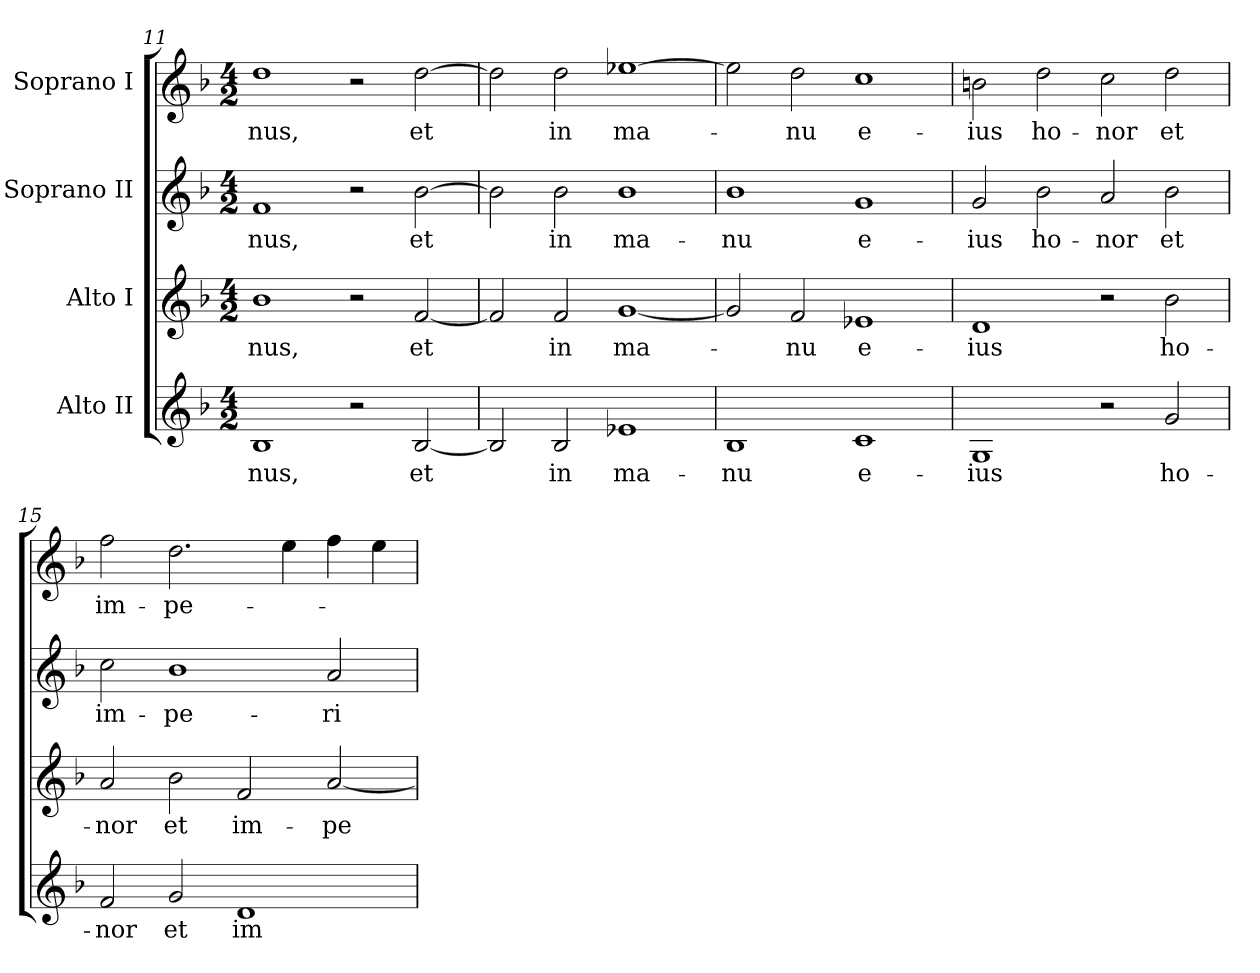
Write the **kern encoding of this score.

**kern	**text	**kern	**text	**kern	**text	**kern	**text
*part4	*part4	*part3	*part3	*part2	*part2	*part1	*part1
*staff4	*staff4	*staff3	*staff3	*staff2	*staff2	*staff1	*staff1
*I"Alto II	*	*I"Alto I	*	*I"Soprano II	*	*I"Soprano I	*
*clefG2	*	*clefG2	*	*clefG2	*	*clefG2	*
*ITrd7c12	*	*ITrd7c12	*	*	*	*	*
*k[b-]	*	*k[b-]	*	*k[b-]	*	*k[b-]	*
*F:	*	*F:	*	*F:	*	*F:	*
*M4/2	*	*M4/2	*	*M4/2	*	*M4/2	*
=11	=11	=11	=11	=11	=11	=11	=11
!	!LO:LY:b:color=#000000	!	!	!	!	!	!
!	!	!	!LO:LY:b:color=#000000	!	!	!	!
!	!	!	!	!	!LO:LY:b:color=#000000	!	!
!	!	!	!	!	!	!	!LO:LY:b:color=#000000
1BB-i	-nus,	1B-i	-nus,	1fi	-nus,	1ddi	-nus,
2r	.	2r	.	2r	.	2r	.
!	!LO:LY:b:color=#000000	!	!	!	!	!	!
!	!	!	!LO:LY:b:color=#000000	!	!	!	!
!	!	!	!	!	!LO:LY:b:color=#000000	!	!
!	!	!	!	!	!	!	!LO:LY:b:color=#000000
[2BB-i/	et	[2Fi/	et	[2b-i\	et	[2ddi\	et
!!LO:PB:g=z
=12	=12	=12	=12	=12	=12	=12	=12
2BB-i/]	.	2Fi/]	.	2b-i\]	.	2ddi\]	.
!	!LO:LY:b:color=#000000	!	!	!	!	!	!
!	!	!	!LO:LY:b:color=#000000	!	!	!	!
!	!	!	!	!	!LO:LY:b:color=#000000	!	!
!	!	!	!	!	!	!	!LO:LY:b:color=#000000
2BB-i/	in	2Fi/	in	2b-i\	in	2ddi\	in
!	!LO:LY:b:color=#000000	!	!	!	!	!	!
!	!	!	!LO:LY:b:color=#000000	!	!	!	!
!	!	!	!	!	!LO:LY:b:color=#000000	!	!
!	!	!	!	!	!	!	!LO:LY:b:color=#000000
1E-Xi	ma-	[1Gi	ma-	1b-i	ma-	[1ee-Xi	ma-
=13	=13	=13	=13	=13	=13	=13	=13
!	!LO:LY:b:color=#000000	!	!	!	!	!	!
!	!	!	!	!	!LO:LY:b:color=#000000	!	!
1BB-i	-nu	2Gi/]	.	1b-i	-nu	2ee-i\]	.
!	!	!	!LO:LY:b:color=#000000	!	!	!	!
!	!	!	!	!	!	!	!LO:LY:b:color=#000000
.	.	2Fi/	-nu	.	.	2ddi\	-nu
!	!LO:LY:b:color=#000000	!	!	!	!	!	!
!	!	!	!LO:LY:b:color=#000000	!	!	!	!
!	!	!	!	!	!LO:LY:b:color=#000000	!	!
!	!	!	!	!	!	!	!LO:LY:b:color=#000000
1Ci	e-	1E-Xi	e-	1gi	e-	1cci	e-
=14	=14	=14	=14	=14	=14	=14	=14
!	!LO:LY:b:color=#000000	!	!	!	!	!	!
!	!	!	!LO:LY:b:color=#000000	!	!	!	!
!	!	!	!	!	!LO:LY:b:color=#000000	!	!
!	!	!	!	!	!	!	!LO:LY:b:color=#000000
1GGi	-ius	1Di	-ius	2gi/	-ius	2bni\	-ius
!	!	!	!	!	!LO:LY:b:color=#000000	!	!
!	!	!	!	!	!	!	!LO:LY:b:color=#000000
.	.	.	.	2b-i\	ho-	2ddi\	ho-
!	!	!	!	!	!LO:LY:b:color=#000000	!	!
!	!	!	!	!	!	!	!LO:LY:b:color=#000000
2r	.	2r	.	2ai/	-nor	2cci\	-nor
!	!LO:LY:b:color=#000000	!	!	!	!	!	!
!	!	!	!LO:LY:b:color=#000000	!	!	!	!
!	!	!	!	!	!LO:LY:b:color=#000000	!	!
!	!	!	!	!	!	!	!LO:LY:b:color=#000000
2Gi/	ho-	2B-i\	ho-	2b-i\	et	2ddi\	et
=15	=15	=15	=15	=15	=15	=15	=15
!	!LO:LY:b:color=#000000	!	!	!	!	!	!
!	!	!	!LO:LY:b:color=#000000	!	!	!	!
!	!	!	!	!	!LO:LY:b:color=#000000	!	!
!	!	!	!	!	!	!	!LO:LY:b:color=#000000
2Fi/	-nor	2Ai/	-nor	2cci\	im-	2ffi\	im-
!	!LO:LY:b:color=#000000	!	!	!	!	!	!
!	!	!	!LO:LY:b:color=#000000	!	!	!	!
!	!	!	!	!	!LO:LY:b:color=#000000	!	!
!	!	!	!	!	!	!	!LO:LY:b:color=#000000
2Gi/	et	2B-i\	et	1b-i	-pe-	2.ddi\	-pe-
!	!LO:LY:b:color=#000000	!	!	!	!	!	!
!	!	!	!LO:LY:b:color=#000000	!	!	!	!
1Di	im-	2Fi/	im-	.	.	.	.
.	.	.	.	.	.	4eei\	.
!	!	!	!LO:LY:b:color=#000000	!	!	!	!
!	!	!	!	!	!LO:LY:b:color=#000000	!	!
.	.	[2Ai/	-pe-	2ai/	-ri-	4ffi\	.
.	.	.	.	.	.	4eei\	.
=	=	=	=	=	=	=	=
*-	*-	*-	*-	*-	*-	*-	*-
